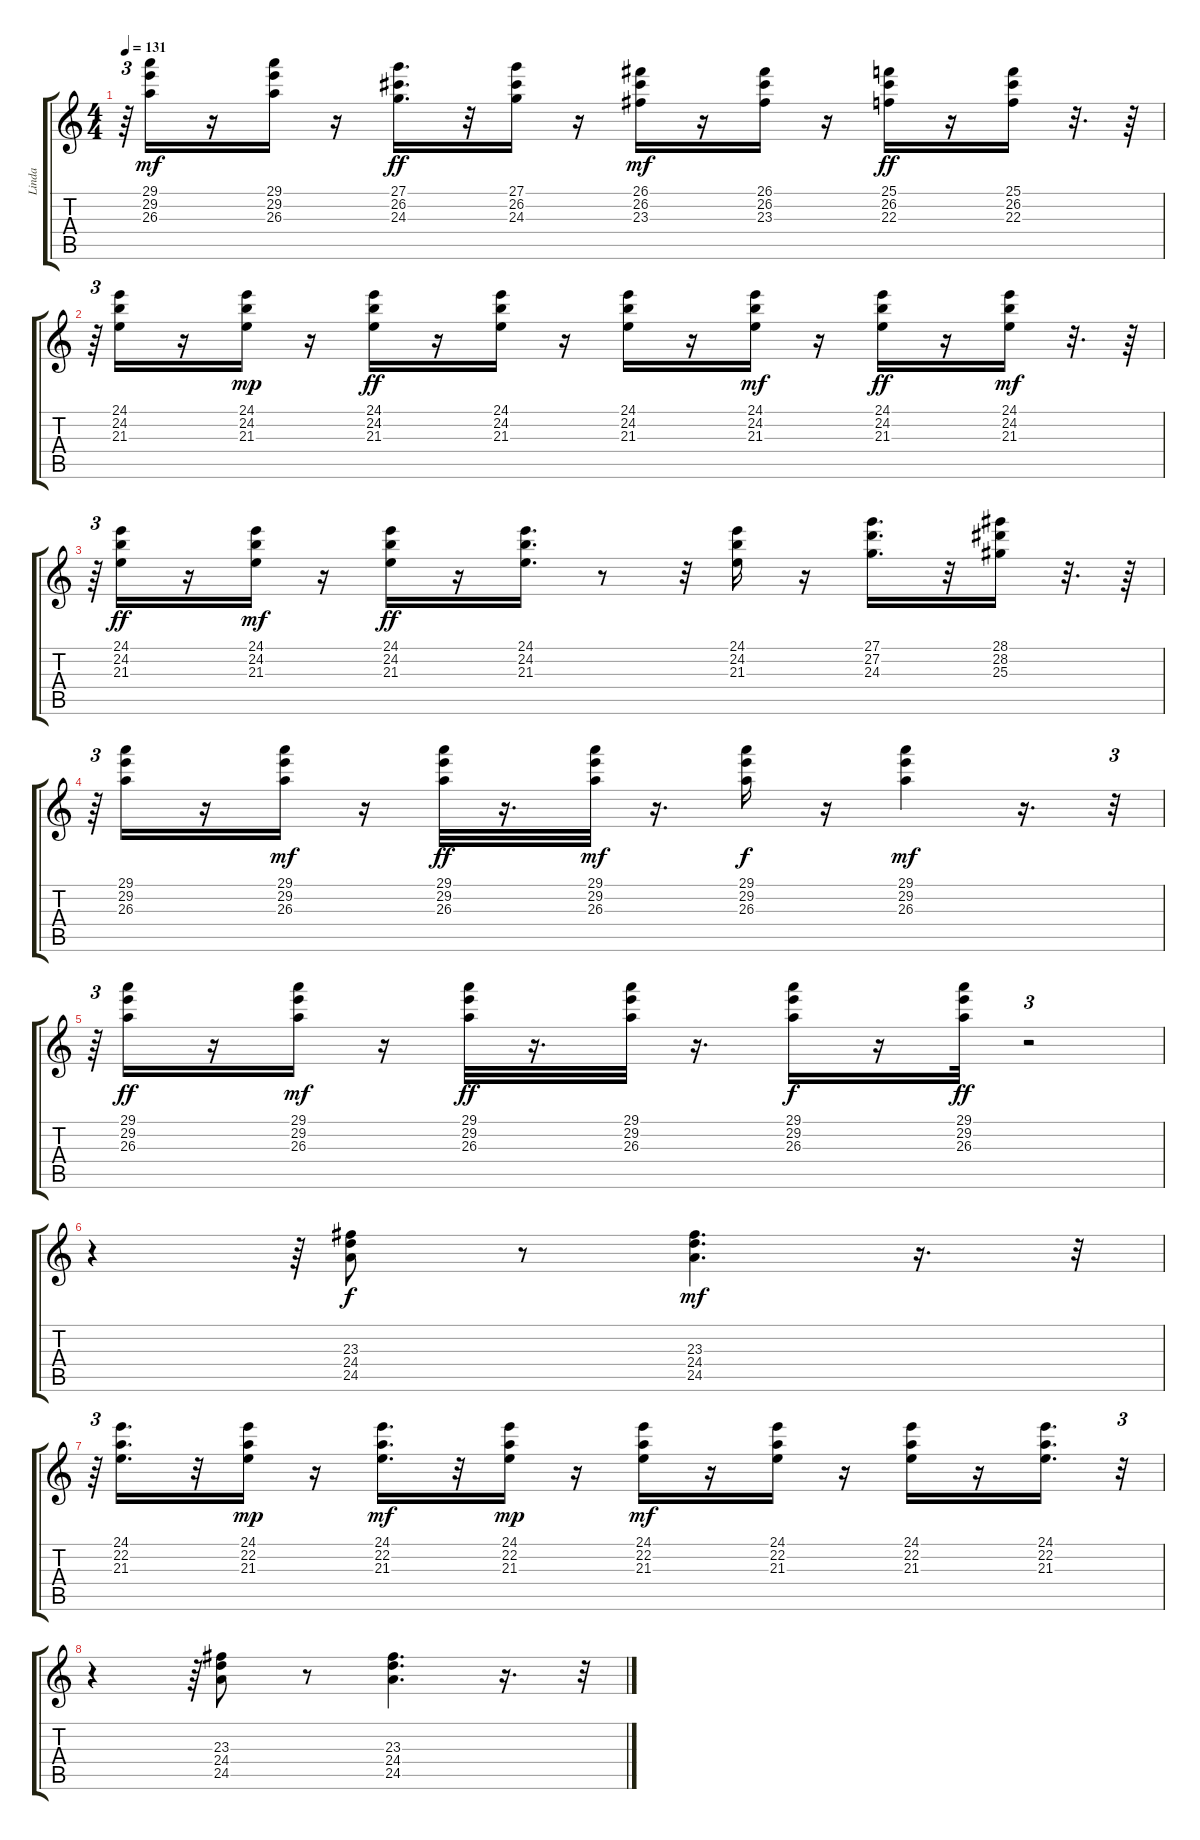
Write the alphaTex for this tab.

\track ("Linda" "Linda") {instrument acousticgrandpiano}
\staff {score tabs}
\tuning (E4 B3 G3 D3 A2 E2) {hide}
\ts (4 4)
\tempo 131
\clef g2
\ks c
r.64{tu (3 2) dy p} (29.1 29.2 26.3).16{dy mf} r.16 (29.1 29.2 26.3).16 r.16 (27.1 26.2 24.3).16{d dy ff} r.32 (27.1 26.2 24.3).16 r.16 (26.1 26.2 23.3).16{dy mf} r.16 (26.1 26.2 23.3).16 r.16 (25.1 26.2 22.3).16{dy ff} r.16 (25.1 26.2 22.3).16 r.32{d} r.64 |
r.64{tu (3 2)} (24.1 24.2 21.3).16 r.16 (24.1 24.2 21.3).16{dy mp} r.16 (24.1 24.2 21.3).16{dy ff} r.16 (24.1 24.2 21.3).16 r.16 (24.1 24.2 21.3).16 r.16 (24.1 24.2 21.3).16{dy mf} r.16 (24.1 24.2 21.3).16{dy ff} r.16 (24.1 24.2 21.3).16{dy mf} r.32{d} r.64 |
r.64{tu (3 2)} (24.1 24.2 21.3).16{dy ff} r.16 (24.1 24.2 21.3).16{dy mf} r.16 (24.1 24.2 21.3).16{dy ff} r.16 (24.1 24.2 21.3).16{d} r.8 r.32 (24.1 24.2 21.3).16 r.16 (27.1 27.2 24.3).16{d} r.32 (28.1 28.2 25.3).16 r.32{d} r.64 |
r.64{tu (3 2)} (29.1 29.2 26.3).16 r.16 (29.1 29.2 26.3).16{dy mf} r.16 (29.1 29.2 26.3).32{dy ff} r.16{d} (29.1 29.2 26.3).32{dy mf} r.16{d} (29.1 29.2 26.3).16{dy f} r.16 (29.1 29.2 26.3).4{dy mf} r.16{d} r.32{tu (3 2)} |
r.64{tu (3 2)} (29.1 29.2 26.3).16{dy ff} r.16 (29.1 29.2 26.3).16{dy mf} r.16 (29.1 29.2 26.3).32{dy ff} r.16{d} (29.1 29.2 26.3).32 r.16{d} (29.1 29.2 26.3).16{dy f} r.16 (29.1 29.2 26.3).32{dy ff} r.2{tu (3 2)} |
r.4 r.64{tu (3 2)} (23.3 24.4 24.5).8{dy f} r.8 (23.3 24.4 24.5).4{d dy mf} r.16{d} r.32{tu (3 2)} |
r.64{tu (3 2)} (24.1 22.2 21.3).16{d} r.32 (24.1 22.2 21.3).16{dy mp} r.16 (24.1 22.2 21.3).16{d dy mf} r.32 (24.1 22.2 21.3).16{dy mp} r.16 (24.1 22.2 21.3).16{dy mf} r.16 (24.1 22.2 21.3).16 r.16 (24.1 22.2 21.3).16 r.16 (24.1 22.2 21.3).16{d} r.32{tu (3 2)} |
r.4 r.64{tu (3 2)} (23.3 24.4 24.5).8 r.8 (23.3 24.4 24.5).4{d} r.16{d} r.32{tu (3 2)}
